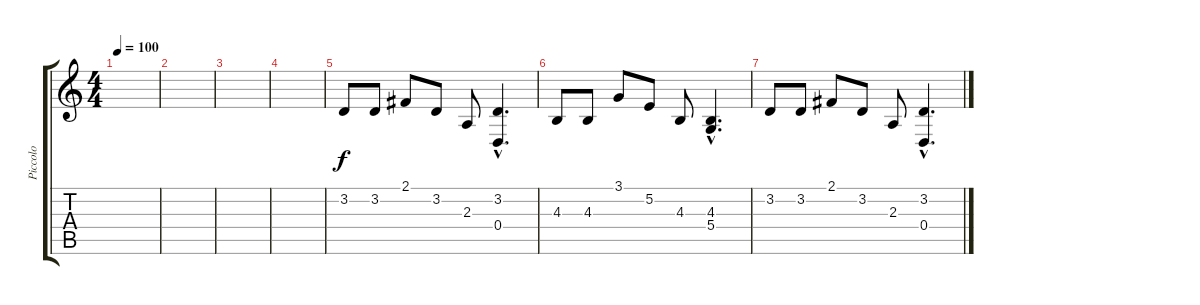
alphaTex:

\track ("Piccolo" "Piccolo") {instrument piccolo}
\staff {score tabs}
\tuning (E4 B3 G3 D3 A2 E2) {hide}
\ts (4 4)
\tempo 100
\clef g2
\ks c
|
|
|
|
3.2.8 3.2.8 2.1.8 3.2.8 2.3.8 (3.2{hac} 0.4{hac}).4{d} |
4.3.8 4.3.8 3.1.8 5.2.8 4.3.8 (4.3{hac} 5.4{hac}).4{d} |
3.2.8 3.2.8 2.1.8 3.2.8 2.3.8 (3.2{hac} 0.4{hac}).4{d}
